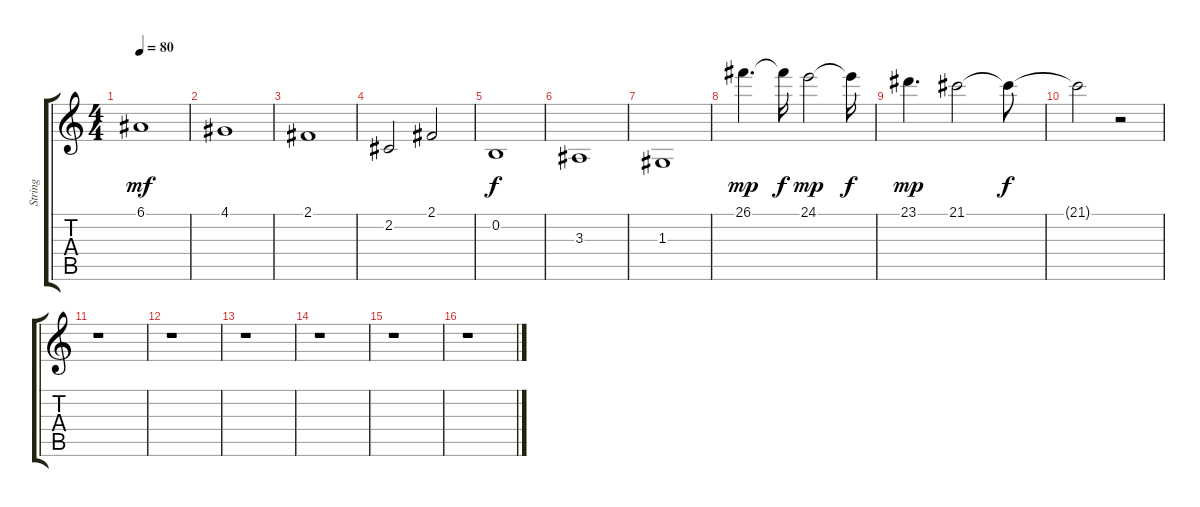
\track ("String" "String") {instrument stringensemble2}
\staff {score tabs}
\tuning (E4 B3 G3 D3 A2 E2) {hide}
\ts (4 4)
\tempo 80
\clef g2
\ks c
6.1.1{dy mf} |
4.1.1 |
2.1.1 |
2.2.2 2.1.2 |
0.2.1{dy f} |
3.3.1 |
1.3.1 |
26.1.4{d dy mp} 26.1{t}.16{dy f} 24.1.2{dy mp} 24.1{t}.16{dy f} |
23.1.4{d dy mp} 21.1.2 21.1{t}.8{dy f} |
21.1{t}.2 r.2 |
r.1 |
r.1 |
r.1 |
r.1 |
r.1 |
r.1
